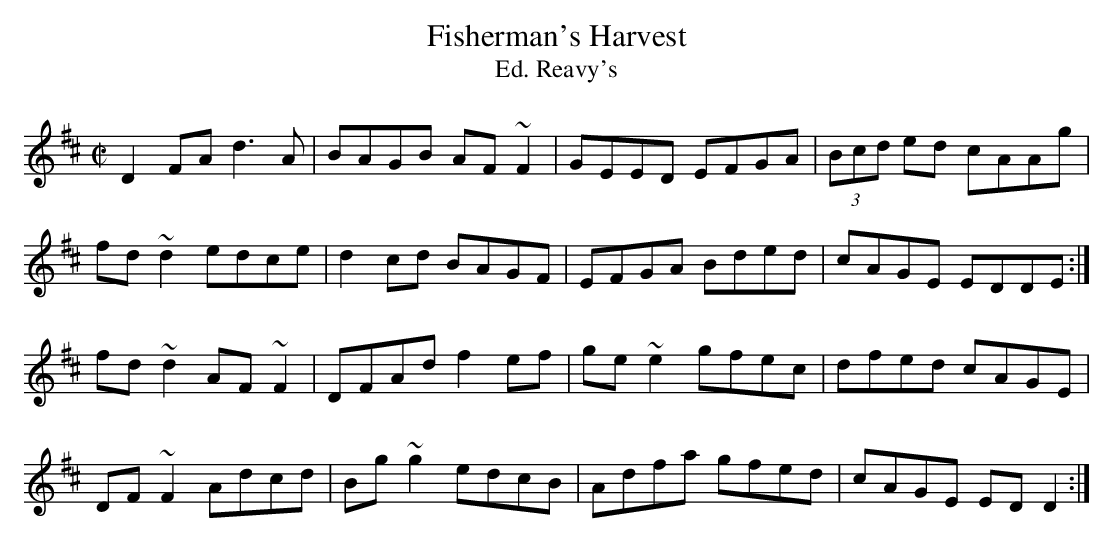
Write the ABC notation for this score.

X:1
T:Fisherman's Harvest
T:Ed. Reavy's
M:C|
K:D
D2FA d3A|BAGB AF~F2|GEED EFGA|(3Bcd ed cAAg|
fd~d2 edce|d2cd BAGF|EFGA Bded|cAGE EDDE:|
fd~d2 AF~F2|DFAd f2ef|ge~e2 gfec|dfed cAGE|
DF~F2 Adcd|Bg~g2 edcB|Adfa gfed|cAGE EDD2:|
